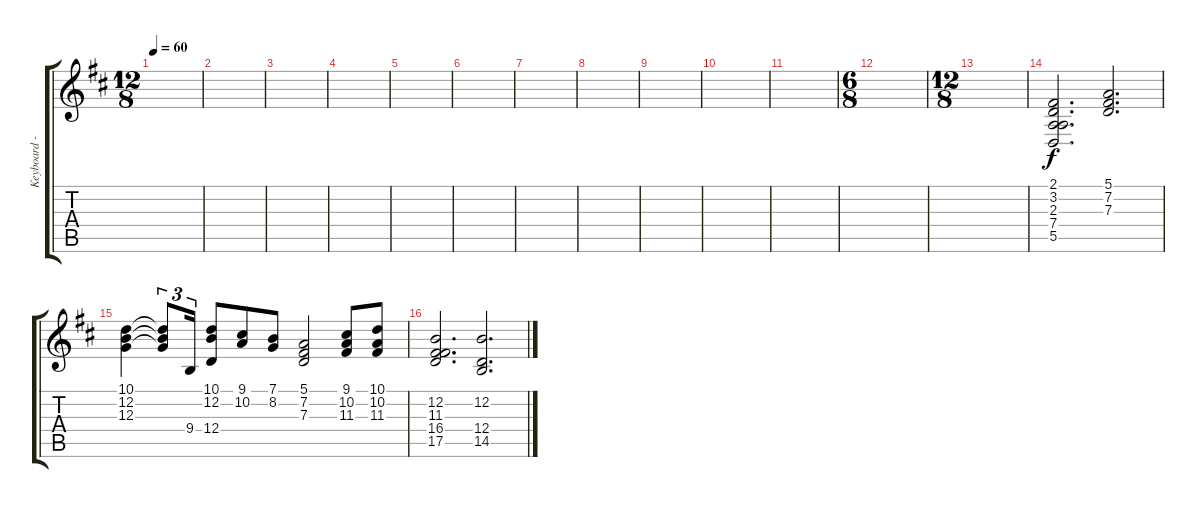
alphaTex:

\track ("Keyboard - Jordan Rudess" "Keyboard -") {instrument acousticgrandpiano}
\staff {score tabs}
\tuning (E4 B3 G3 D3 A2 E2) {hide}
\ts (12 8)
\tempo 60
\clef g2
\ks d
|
|
|
|
|
|
|
|
|
|
|
\ts (6 8)
|
\ts (12 8)
|
(2.1 3.2 2.3 7.4 5.5).2{d instrument churchorgan} (5.1 7.2 7.3).2{d} |
(10.1 12.2 12.3).4 (10.1{t} 12.2{t} 12.3{t}).8{tu (3 2)} 9.4.16{tu (3 2)} (10.1 12.2 12.4).8 (9.1 10.2).8 (7.1 8.2).8 (5.1 7.2 7.3).2 (9.1 10.2 11.3).8 (10.1 10.2 11.3).8 |
(12.2 11.3 16.4 17.5).2{d} (12.2 12.4 14.5).2{d}
